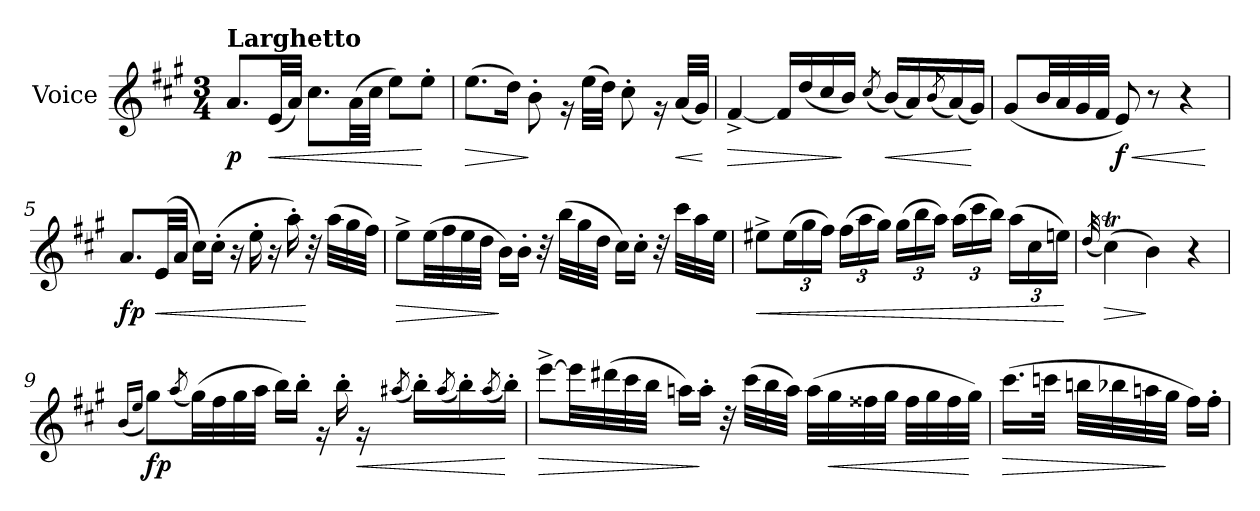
**kern	**dynam
*part1	*part1
*staff1	*staff1
*I"Voice	*
*I'V	*
*clefG2	*
*k[f#c#g#]	*
*A:	*
*M3/4	*
*MM44	*
=1	=1
!LO:TX:a:B:t=Larghetto	!
!	!LO:DY:b
8.a/L	p
!	!LO:HP:b
(<32e/LL	<
32a/JJJ)	.
8.cc#\L	.
(>32a\LL	.
32cc#\JJJ	.
8ee\L)	.
8ee'>\J	[
=2	=2
!	!LO:HP:b
(>8.ee\L	>
16dd\Jk)	.
8b'>\	]
16rg	.
(>32ee\LLL	.
32dd\JJJ)	.
8cc#'>\	.
16rg	.
!	!LO:HP:b
(<32a/LLL	<
32g#/JJJ)	.
.	[
=3	=3
!	!LO:HP:b
[4f#^</	>
16f#/LL]	.
(<16dd/	.
16cc#/	.
16b/JJ)	]
(<8qcc#/	.
!	!LO:HP:b
(<16b/LL)	<
16a/)	.
(<8qb/	.
(<16a/)	.
16g#/JJ)	[
!!LO:LB:g=z
=4	=4
(<8g#/L	.
32b/LL	.
32a/	.
32g#/	.
32f#/JJJ	.
!	!LO:HP:b
!	!LO:DY:n=1:b
8e/)	< f
8r	.
4r	.
.	[
=5	=5
!	!LO:DY:b
8.a/L	fp
!	!LO:HP:b
(>32e/LL	<
32a/JJJ	.
16cc#\LL)	.
(>16cc#'>\JJ	.
16r	.
16ee'>\	.
16r	.
16aa'>\)	.
32r	[
(>32aa\LLL	.
32gg#\	.
32ff#\JJJ)	.
=6	=6
!	!LO:HP:b
8ee^>\L	>
(>32ee\LL	.
32ff#\	.
32ee\	.
32dd\JJJ	.
16b\LL)	]
16b'>\JJ	.
32r	.
(>32bb\LLL	.
32gg#\	.
32dd\JJJ	.
16cc#\LL)	.
16cc#'>\JJ	.
32r	.
32ccc#\LLL	.
32aa\	.
32ee\JJJ	.
!!LO:LB:g=z
=7	=7
!	!LO:HP:b
8ee#X^>\L	<
*Xbrackettup	*
(>24ee#\L	.
24gg#\	.
24ff#\JJ)	.
(>24ff#\LL	.
24aa\	.
24gg#\JJ)	.
(>24gg#\LL	.
24bb\	.
24aa\JJ)	.
(>24aa\LL	.
24ccc#\	.
24bb\JJ)	.
(>24aa\LL	.
24cc#\	.
24een\JJ)	.
.	[
=8	=8
(<32qdd/	.
!	!LO:HP:b
(>4cc#t\)	>
4b\)	]
4r	.
!!LO:LB:g=z
=9	=9
(<16qb/LL	.
16qee/JJ	.
!	!LO:DY:b
8gg#\L)	fp
(<8qaa/	.
(>32gg#\LL)	.
32ff#\	.
32gg#\	.
32aa\JJJ	.
16bb\LL)	.
16bb'>\JJ	.
16rg	.
16bb'>\	.
!	!LO:HP:b
16rg	<
(<8qaa#X/	.
16bb'>\LL)	.
(<8qaa#/	.
16bb'>\)	.
(<8qaa#/	.
16bb'>\JJ)	[
!!LO:LB:g=z
=10	=10
!	!LO:HP:b
[8eee^>\L	>
32eee\LL]	.
(>32ddd#X\	.
32ccc#\	.
32bb\JJJ	.
16aan\LL)	.
16aa'>\JJ	]
32r	.
(>32ccc#\LLL	.
32bb\	.
32aa\JJJ)	.
(>32aa\LLL	.
!	!LO:HP:b
32gg#\	<
32ff##X\	.
32gg#\JJJ	.
32ff##\LLL	.
32gg#\	.
32ff##\	.
32gg#\JJJ)	[
=11	=11
!	!LO:HP:b
(>16.ccc#\LL	>
32cccni\JJk	.
32bbn\LLL	.
32bb-Xi\	.
32aan\	.
32gg#\JJJ	]
16ff#\LL)	.
16ff#'>\JJ	.
=	=
*-	*-
